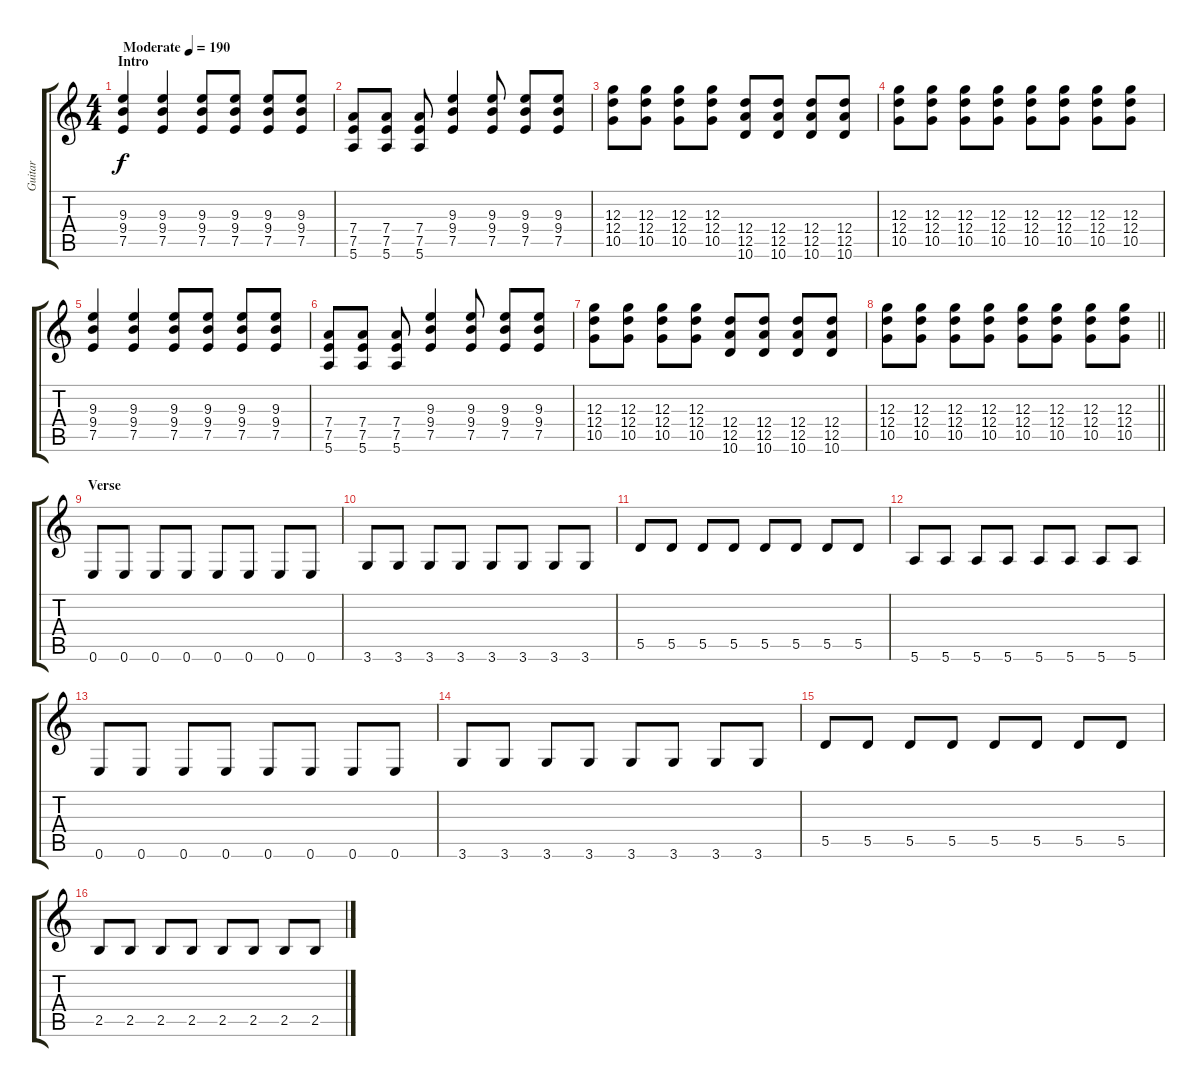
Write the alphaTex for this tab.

\track ("Guitar" "Guitar") {instrument distortionguitar}
\staff {score tabs}
\tuning (E4 B3 G3 D3 A2 E2) {hide}
\ts (4 4)
\section ("" "Intro")
\tempo (190 "Moderate")
\clef g2
\ks c
(9.3 9.4 7.5).4{dy f instrument distortionguitar} (9.3 9.4 7.5).4 (9.3 9.4 7.5).8 (9.3 9.4 7.5).8 (9.3 9.4 7.5).8 (9.3 9.4 7.5).8 |
(7.4 7.5 5.6).8 (7.4 7.5 5.6).8 (7.4 7.5 5.6).8 (9.3 9.4 7.5).4 (9.3 9.4 7.5).8 (9.3 9.4 7.5).8 (9.3 9.4 7.5).8 |
(12.3 12.4 10.5).8 (12.3 12.4 10.5).8 (12.3 12.4 10.5).8 (12.3 12.4 10.5).8 (12.4 12.5 10.6).8 (12.4 12.5 10.6).8 (12.4 12.5 10.6).8 (12.4 12.5 10.6).8 |
(12.3 12.4 10.5).8 (12.3 12.4 10.5).8 (12.3 12.4 10.5).8 (12.3 12.4 10.5).8 (12.3 12.4 10.5).8 (12.3 12.4 10.5).8 (12.3 12.4 10.5).8 (12.3 12.4 10.5).8 |
(9.3 9.4 7.5).4 (9.3 9.4 7.5).4 (9.3 9.4 7.5).8 (9.3 9.4 7.5).8 (9.3 9.4 7.5).8 (9.3 9.4 7.5).8 |
(7.4 7.5 5.6).8 (7.4 7.5 5.6).8 (7.4 7.5 5.6).8 (9.3 9.4 7.5).4 (9.3 9.4 7.5).8 (9.3 9.4 7.5).8 (9.3 9.4 7.5).8 |
(12.3 12.4 10.5).8 (12.3 12.4 10.5).8 (12.3 12.4 10.5).8 (12.3 12.4 10.5).8 (12.4 12.5 10.6).8 (12.4 12.5 10.6).8 (12.4 12.5 10.6).8 (12.4 12.5 10.6).8 |
\barLineRight lightlight
(12.3 12.4 10.5).8 (12.3 12.4 10.5).8 (12.3 12.4 10.5).8 (12.3 12.4 10.5).8 (12.3 12.4 10.5).8 (12.3 12.4 10.5).8 (12.3 12.4 10.5).8 (12.3 12.4 10.5).8 |
\section ("" "Verse")
0.6.8 0.6.8 0.6.8 0.6.8 0.6.8 0.6.8 0.6.8 0.6.8 |
3.6.8 3.6.8 3.6.8 3.6.8 3.6.8 3.6.8 3.6.8 3.6.8 |
5.5.8 5.5.8 5.5.8 5.5.8 5.5.8 5.5.8 5.5.8 5.5.8 |
5.6.8 5.6.8 5.6.8 5.6.8 5.6.8 5.6.8 5.6.8 5.6.8 |
0.6.8 0.6.8 0.6.8 0.6.8 0.6.8 0.6.8 0.6.8 0.6.8 |
3.6.8 3.6.8 3.6.8 3.6.8 3.6.8 3.6.8 3.6.8 3.6.8 |
5.5.8 5.5.8 5.5.8 5.5.8 5.5.8 5.5.8 5.5.8 5.5.8 |
2.5.8 2.5.8 2.5.8 2.5.8 2.5.8 2.5.8 2.5.8 2.5.8
